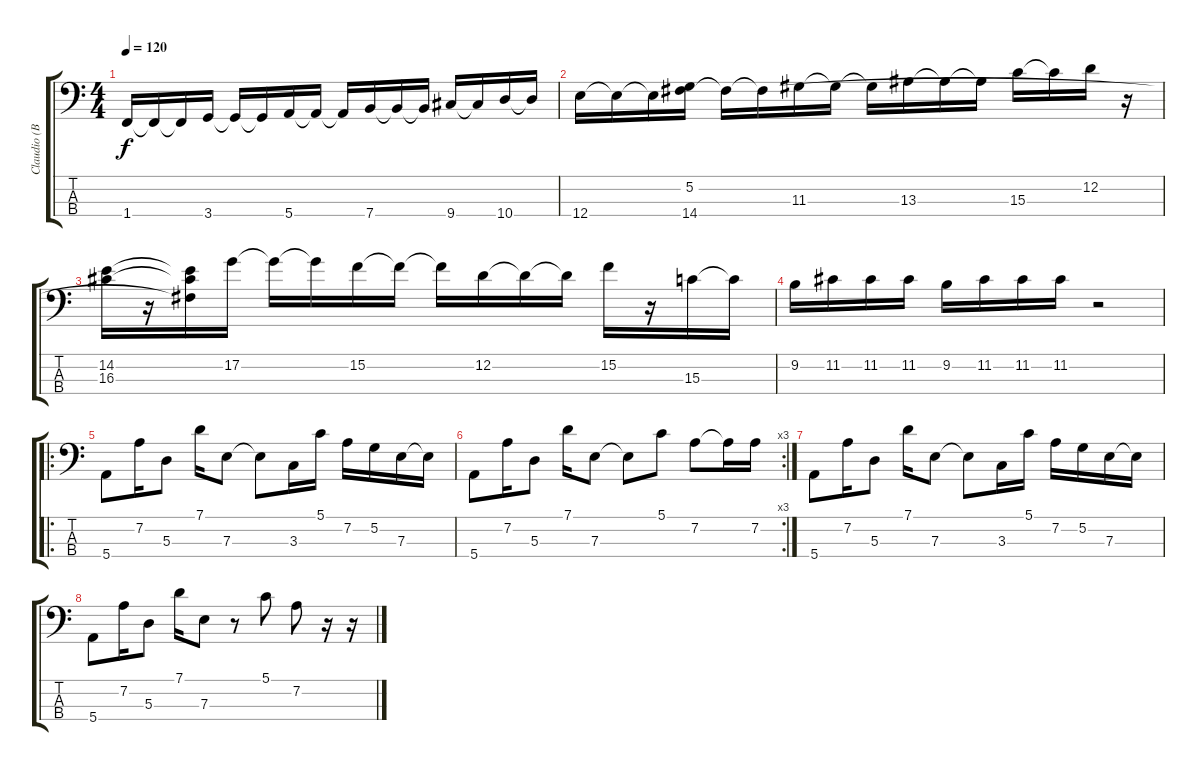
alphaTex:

\track ("Claudio (Bajo)" "Claudio (B") {instrument electricbassfinger}
\staff {score tabs}
\tuning (G2 D2 A1 E1) {hide}
\ts (4 4)
\tempo 120
\clef f4
\ks c
1.4.16{dy f volume 16 instrument slapbass1} 1.4{t}.16 1.4{t}.16 3.4.16 3.4{t}.16 3.4{t}.16 5.4.16 5.4{t}.16 5.4{t}.16 7.4.16 7.4{t}.16 7.4{t}.16 9.4.16 9.4{t}.16 10.4.16 10.4{t}.16 |
12.4.16{volume 16} 12.4{t}.16 12.4{t}.16 (5.2{t} 14.4).16 14.4{t}.16 14.4{t}.16 11.3.16 11.3{t}.16 11.3{t}.16 13.3.16 13.3{t}.16 13.3{t}.16 15.3.16 15.3{t}.16 12.2.16 r.16 |
(14.2 16.3).16 r.16 (14.2{t} 16.3{t} 14.4{t}).16 17.2.16 17.2{t}.16 17.2{t}.16 15.2.16 15.2{t}.16 15.2{t}.16 12.2.16 12.2{t}.16 12.2{t}.16 15.2.16 r.16 15.3.16 15.3{t}.16 |
9.2.16{instrument electricbassfinger} 11.2.16 11.2.16 11.2.16 9.2.16 11.2.16 11.2.16{instrument electricbassfinger} 11.2.16 r.2 |
\ro
5.4.8{instrument slapbass1} 7.2.16 5.3.8 7.1.16 7.3.8 7.3{t}.8 3.3.16 5.1.16 7.2.16{instrument electricbassfinger} 5.2.16 7.3.16 7.3{t}.16 |
\rc 3
5.4.8{instrument slapbass1} 7.2.16 5.3.8 7.1.16 7.3.8 7.3{t}.8 5.1.8{instrument electricbassfinger} 7.2.8 7.2{t}.16 7.2.16 |
5.4.8{instrument slapbass1} 7.2.16 5.3.8 7.1.16 7.3.8 7.3{t}.8 3.3.16 5.1.16 7.2.16{instrument electricbassfinger} 5.2.16 7.3.16 7.3{t}.16 |
5.4.8{instrument slapbass1} 7.2.16 5.3.8 7.1.16 7.3.8 r.8 5.1.8{instrument electricbassfinger} 7.2.8 r.16 r.16
